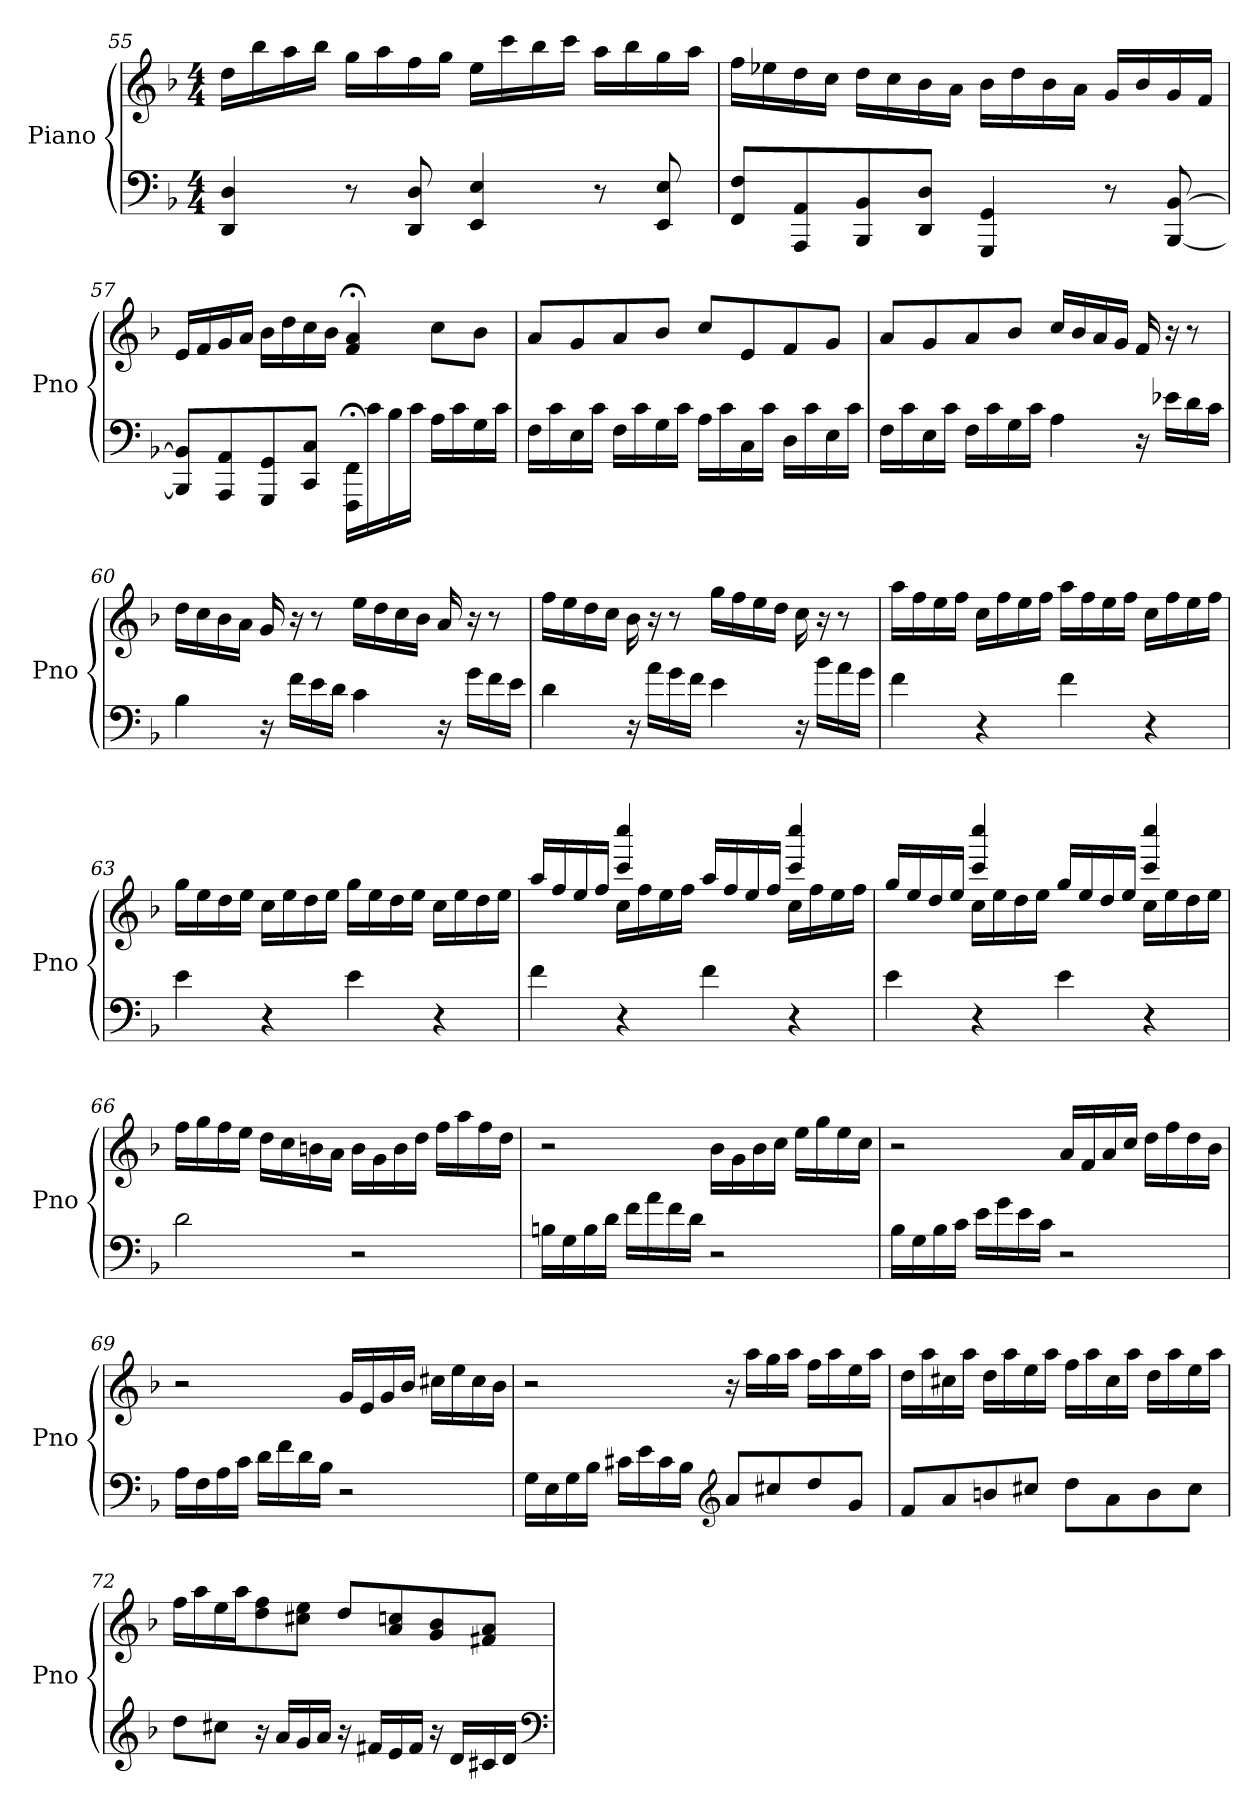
**kern	**kern
*part1	*part1
*staff2	*staff1
*I"Piano	*
*I'Pno	*
*clefF4	*clefG2
*k[b-]	*k[b-]
*F:	*F:
*M4/4	*M4/4
=55	=55
4DD/ 4D/	16dd\LL
.	16bb-\
.	16aa\
.	16bb-\JJ
8r	16gg\LL
.	16aa\
8DD/ 8D/	16ff\
.	16gg\JJ
4EE/ 4E/	16ee\LL
.	16ccc\
.	16bb-\
.	16ccc\JJ
8r	16aa\LL
.	16bb-\
8EE/ 8E/	16gg\
.	16aa\JJ
!!LO:LB:g=z
=56	=56
8FF/ 8F/L	16ff\LL
.	16ee-X\
8AAA/ 8AA/	16dd\
.	16cc\JJ
8BBB-/ 8BB-/	16dd\LL
.	16cc\
8DD/ 8D/J	16b-\
.	16a\JJ
4GGG/ 4GG/	16b-\LL
.	16dd\
.	16b-\
.	16a\JJ
8r	16g/LL
.	16b-/
[8BBB-/ [8BB-/	16g/
.	16f/JJ
=57	=57
8BBB-/] 8BB-/]L	16e/LL
.	16f/
8AAA/ 8AA/	16g/
.	16a/JJ
8GGG/ 8GG/	16b-\LL
.	16dd\
8CC/ 8C/J	16cc\
.	16b-\JJ
16FFF\;< 16FF\;<LL	4f/;< 4a/;<
16c\	.
16B-\	.
16c\JJ	.
16A\LL	8cc\L
16c\	.
16G\	8b-\J
16c\JJ	.
=58	=58
16F\LL	8a/L
16c\	.
16E\	8g/
16c\JJ	.
16F\LL	8a/
16c\	.
16G\	8b-/J
16c\JJ	.
16A\LL	8cc/L
16c\	.
16C\	8e/
16c\JJ	.
16D\LL	8f/
16c\	.
16E\	8g/J
16c\JJ	.
!!LO:LB:g=z
=59	=59
16F\LL	8a/L
16c\	.
16E\	8g/
16c\JJ	.
16F\LL	8a/
16c\	.
16G\	8b-/J
16c\JJ	.
4A\	16cc/LL
.	16b-/
.	16a/
.	16g/JJ
16r	16f/
16e-X\LL	16r
16d\	8r
16c\JJ	.
=60	=60
4B-\	16dd\LL
.	16cc\
.	16b-\
.	16a\JJ
16r	16g/
16f\LL	16r
16e\	8r
16d\JJ	.
4c\	16ee\LL
.	16dd\
.	16cc\
.	16b-\JJ
16r	16a/
16g\LL	16r
16f\	8r
16e\JJ	.
=61	=61
4d\	16ff\LL
.	16ee\
.	16dd\
.	16cc\JJ
16r	16b-\
16a\LL	16r
16g\	8r
16f\JJ	.
4e\	16gg\LL
.	16ff\
.	16ee\
.	16dd\JJ
16r	16cc\
16b-\LL	16r
16a\	8r
16g\JJ	.
!!LO:PB:g=z
=62	=62
4f\	16aa\LL
.	16ff\
.	16ee\
.	16ff\JJ
4r	16cc\LL
.	16ff\
.	16ee\
.	16ff\JJ
4f\	16aa\LL
.	16ff\
.	16ee\
.	16ff\JJ
4r	16cc\LL
.	16ff\
.	16ee\
.	16ff\JJ
=63	=63
4e\	16gg\LL
.	16ee\
.	16dd\
.	16ee\JJ
4r	16cc\LL
.	16ee\
.	16dd\
.	16ee\JJ
4e\	16gg\LL
.	16ee\
.	16dd\
.	16ee\JJ
4r	16cc\LL
.	16ee\
.	16dd\
.	16ee\JJ
=64	=64
*	*^
4f\	16aa/LL	4ryy
.	16ff/	.
.	16ee/	.
.	16ff/JJ	.
4r	16cc\LL	4ccc/ 4cccc/
.	16ff\	.
.	16ee\	.
.	16ff\JJ	.
4f\	16aa/LL	4ryy
.	16ff/	.
.	16ee/	.
.	16ff/JJ	.
4r	16cc\LL	4ccc/ 4cccc/
.	16ff\	.
.	16ee\	.
.	16ff\JJ	.
!!LO:LB:g=z	!!
=65	=65	=65
4e\	16gg/LL	4ryy
.	16ee/	.
.	16dd/	.
.	16ee/JJ	.
4r	16cc\LL	4ccc/ 4cccc/
.	16ee\	.
.	16dd\	.
.	16ee\JJ	.
4e\	16gg/LL	4ryy
.	16ee/	.
.	16dd/	.
.	16ee/JJ	.
4r	16cc\LL	4ccc/ 4cccc/
.	16ee\	.
.	16dd\	.
.	16ee\JJ	.
*	*v	*v
=66	=66
2d\	16ff\LL
.	16gg\
.	16ff\
.	16ee\JJ
.	16dd\LL
.	16cc\
.	16bn\
.	16a\JJ
2r	16b\LL
.	16g\
.	16b\
.	16dd\JJ
.	16ff\LL
.	16aa\
.	16ff\
.	16dd\JJ
=67	=67
16Bn\LL	2r
16G\	.
16B\	.
16d\JJ	.
16f\LL	.
16a\	.
16f\	.
16d\JJ	.
2r	16b-\LL
.	16g\
.	16b-\
.	16cc\JJ
.	16ee\LL
.	16gg\
.	16ee\
.	16cc\JJ
!!LO:LB:g=z
=68	=68
16B-\LL	2r
16G\	.
16B-\	.
16c\JJ	.
16e\LL	.
16g\	.
16e\	.
16c\JJ	.
2r	16a/LL
.	16f/
.	16a/
.	16cc/JJ
.	16dd\LL
.	16ff\
.	16dd\
.	16b-\JJ
=69	=69
16A\LL	2r
16F\	.
16A\	.
16c\JJ	.
16d\LL	.
16f\	.
16d\	.
16B-\JJ	.
2r	16g/LL
.	16e/
.	16g/
.	16b-/JJ
.	16cc#X\LL
.	16ee\
.	16cc#\
.	16b-\JJ
=70	=70
16G\LL	2r
16E\	.
16G\	.
16B-\JJ	.
16c#X\LL	.
16e\	.
16c#\	.
16B-\JJ	.
*clefG2	*
8a/L	16r
.	16aa\LL
8cc#X/	16gg\
.	16aa\JJ
8dd/	16ff\LL
.	16aa\
8g/J	16ee\
.	16aa\JJ
!!LO:LB:g=z
=71	=71
8f/L	16dd\LL
.	16aa\
8a/	16cc#X\
.	16aa\JJ
8bn/	16dd\LL
.	16aa\
8cc#X/J	16ee\
.	16aa\JJ
8dd\L	16ff\LL
.	16aa\
8a\	16cc#\
.	16aa\JJ
8b\	16dd\LL
.	16aa\
8cc#\J	16ee\
.	16aa\JJ
=72	=72
8dd\L	16ff\LL
.	16aa\
8cc#X\J	16ee\
.	16aa\J
16r	8dd\ 8ff\
16a/LL	.
16g/	8cc#X\ 8ee\J
16a/JJ	.
16r	8dd/L
16f#X/LL	.
16e/	8a/ 8ccn/
16f#/JJ	.
16r	8g/ 8b-/
16d/LL	.
16c#X/	8f#X/ 8a/J
16d/JJ	.
*clefF4	*
=	=
*-	*-
